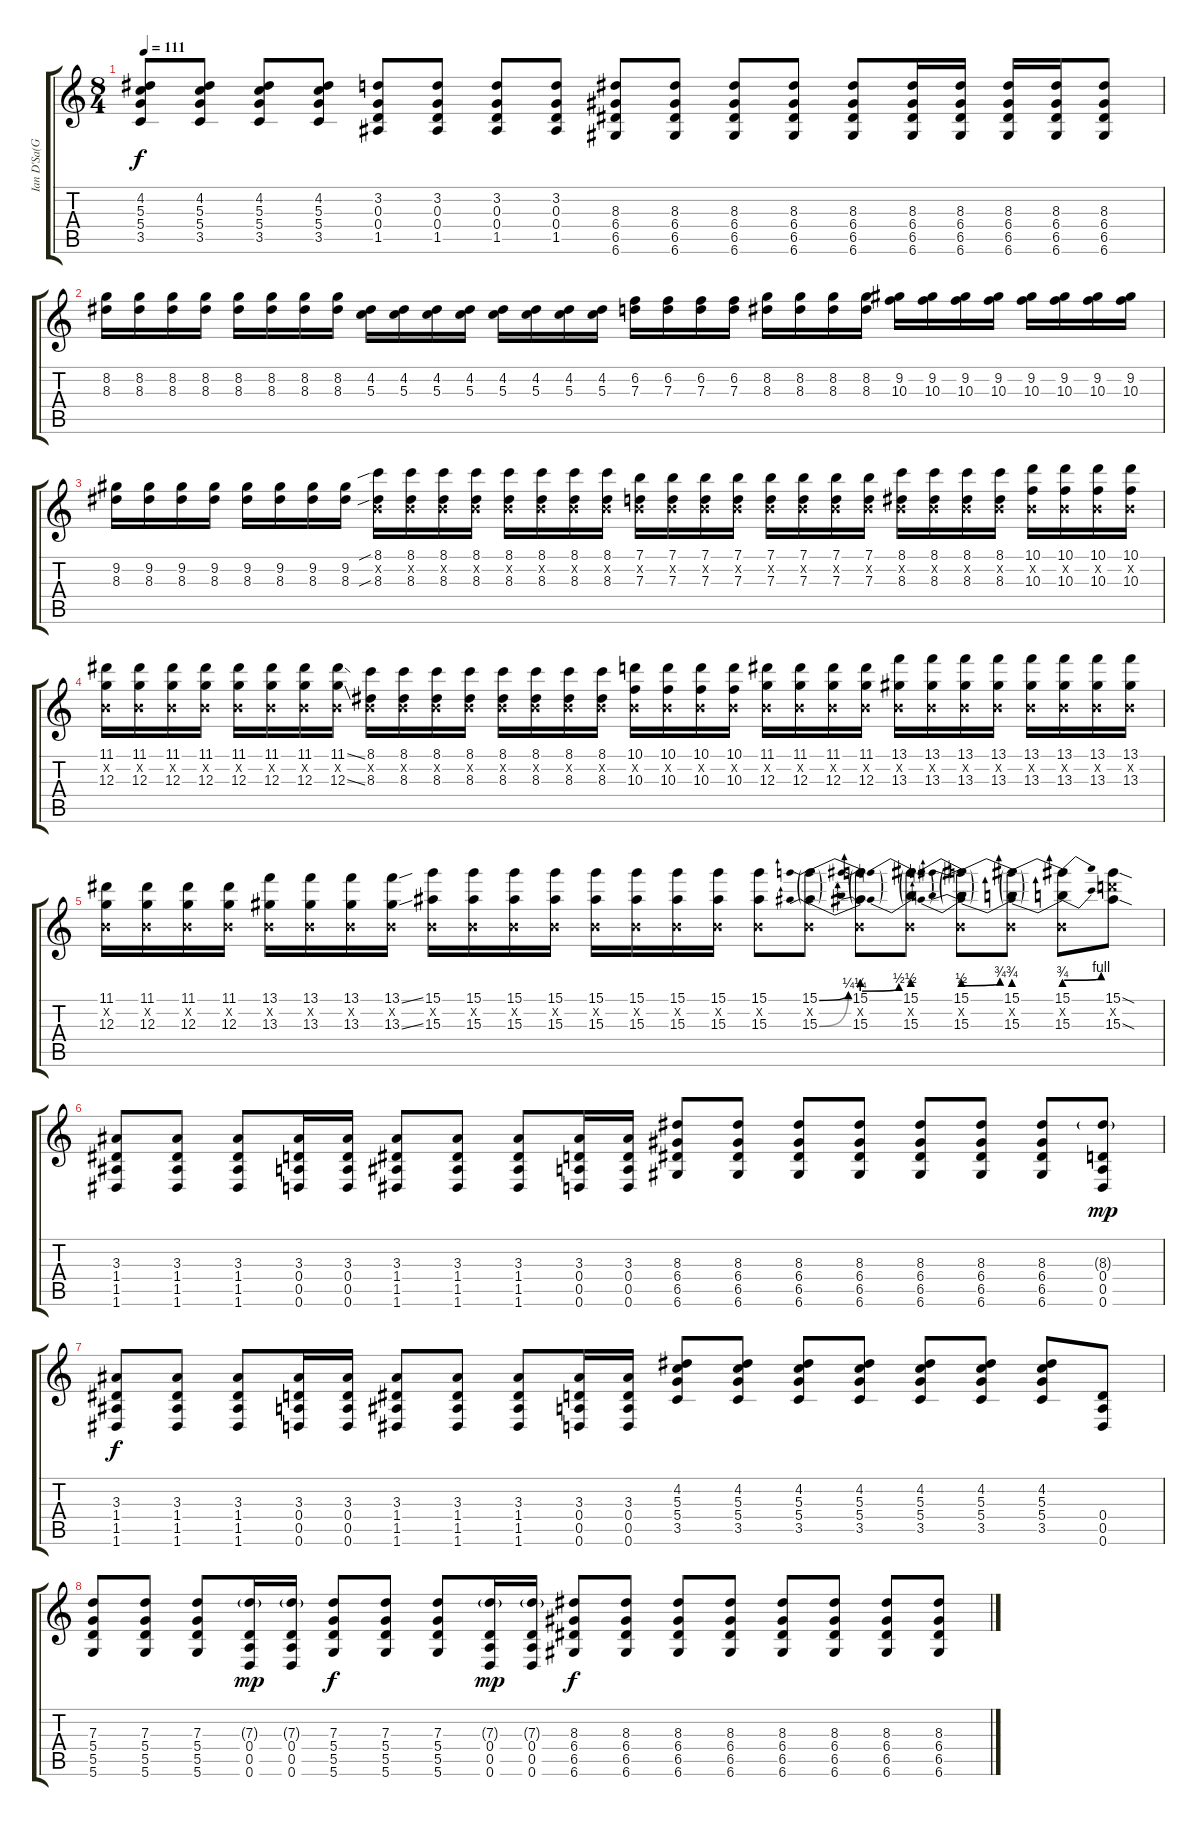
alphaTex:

\track ("Ian D'Sa(Guitar)" "Ian D'Sa(G") {instrument distortionguitar}
\staff {score tabs}
\tuning (E4 B3 G3 D3 A2 D2) {hide}
\ts (8 4)
\tempo 111
\clef g2
\ks c
(4.2 5.3 5.4 3.5).8{dy f} (4.2 5.3 5.4 3.5).8 (4.2 5.3 5.4 3.5).8 (4.2 5.3 5.4 3.5).8 (3.2 0.3 0.4 1.5).8 (3.2 0.3 0.4 1.5).8 (3.2 0.3 0.4 1.5).8 (3.2 0.3 0.4 1.5).8 (8.3 6.4 6.5 6.6).8 (8.3 6.4 6.5 6.6).8 (8.3 6.4 6.5 6.6).8 (8.3 6.4 6.5 6.6).8 (8.3 6.4 6.5 6.6).8 (8.3 6.4 6.5 6.6).16 (8.3 6.4 6.5 6.6).16 (8.3 6.4 6.5 6.6).16 (8.3 6.4 6.5 6.6).16 (8.3 6.4 6.5 6.6).8 |
(8.2 8.3).16 (8.2 8.3).16 (8.2 8.3).16 (8.2 8.3).16 (8.2 8.3).16 (8.2 8.3).16 (8.2 8.3).16 (8.2 8.3).16 (4.2 5.3).16 (4.2 5.3).16 (4.2 5.3).16 (4.2 5.3).16 (4.2 5.3).16 (4.2 5.3).16 (4.2 5.3).16 (4.2 5.3).16 (6.2 7.3).16 (6.2 7.3).16 (6.2 7.3).16 (6.2 7.3).16 (8.2 8.3).16 (8.2 8.3).16 (8.2 8.3).16 (8.2 8.3).16 (9.2 10.3).16 (9.2 10.3).16 (9.2 10.3).16 (9.2 10.3).16 (9.2 10.3).16 (9.2 10.3).16 (9.2 10.3).16 (9.2 10.3).16 |
(9.2 8.3).16 (9.2 8.3).16 (9.2 8.3).16 (9.2 8.3).16 (9.2 8.3).16 (9.2 8.3).16 (9.2 8.3).16 (9.2 8.3).16 (8.1{sib} 0.2{x} 8.3{sib}).16 (8.1 0.2{x} 8.3).16 (8.1 0.2{x} 8.3).16 (8.1 0.2{x} 8.3).16 (8.1 0.2{x} 8.3).16 (8.1 0.2{x} 8.3).16 (8.1 0.2{x} 8.3).16 (8.1 0.2{x} 8.3).16 (7.1 0.2{x} 7.3).16 (7.1 0.2{x} 7.3).16 (7.1 0.2{x} 7.3).16 (7.1 0.2{x} 7.3).16 (7.1 0.2{x} 7.3).16 (7.1 0.2{x} 7.3).16 (7.1 0.2{x} 7.3).16 (7.1 0.2{x} 7.3).16 (8.1 0.2{x} 8.3).16 (8.1 0.2{x} 8.3).16 (8.1 0.2{x} 8.3).16 (8.1 0.2{x} 8.3).16 (10.1 0.2{x} 10.3).16 (10.1 0.2{x} 10.3).16 (10.1 0.2{x} 10.3).16 (10.1 0.2{x} 10.3).16 |
(11.1 0.2{x} 12.3).16 (11.1 0.2{x} 12.3).16 (11.1 0.2{x} 12.3).16 (11.1 0.2{x} 12.3).16 (11.1 0.2{x} 12.3).16 (11.1 0.2{x} 12.3).16 (11.1 0.2{x} 12.3).16 (11.1{ss} 0.2{x} 12.3{ss}).16 (8.1 0.2{x} 8.3).16 (8.1 0.2{x} 8.3).16 (8.1 0.2{x} 8.3).16 (8.1 0.2{x} 8.3).16 (8.1 0.2{x} 8.3).16 (8.1 0.2{x} 8.3).16 (8.1 0.2{x} 8.3).16 (8.1 0.2{x} 8.3).16 (10.1 0.2{x} 10.3).16 (10.1 0.2{x} 10.3).16 (10.1 0.2{x} 10.3).16 (10.1 0.2{x} 10.3).16 (11.1 0.2{x} 12.3).16 (11.1 0.2{x} 12.3).16 (11.1 0.2{x} 12.3).16 (11.1 0.2{x} 12.3).16 (13.1 0.2{x} 13.3).16 (13.1 0.2{x} 13.3).16 (13.1 0.2{x} 13.3).16 (13.1 0.2{x} 13.3).16 (13.1 0.2{x} 13.3).16 (13.1 0.2{x} 13.3).16 (13.1 0.2{x} 13.3).16 (13.1 0.2{x} 13.3).16 |
(11.1 0.2{x} 12.3).16 (11.1 0.2{x} 12.3).16 (11.1 0.2{x} 12.3).16 (11.1 0.2{x} 12.3).16 (13.1 0.2{x} 13.3).16 (13.1 0.2{x} 13.3).16 (13.1 0.2{x} 13.3).16 (13.1{ss} 0.2{x} 13.3{ss}).16 (15.1 0.2{x} 15.3).16 (15.1 0.2{x} 15.3).16 (15.1 0.2{x} 15.3).16 (15.1 0.2{x} 15.3).16 (15.1 0.2{x} 15.3).16 (15.1 0.2{x} 15.3).16 (15.1 0.2{x} 15.3).16 (15.1 0.2{x} 15.3).16 (15.1 0.2{x} 15.3).8 (15.1{be (bend 0 0 60 1)} 0.2{x} 15.3{be (bend 0 0 60 1)}).8 (15.1{be (prebendbend 0 1 60 2)} 0.2{x} 15.3{be (prebendbend 0 1 60 2)}).8 (15.1{be (prebend 0 2 60 2)} 0.2{x} 15.3{be (prebend 0 2 60 2)}).8 (15.1{be (prebendbend 0 2 60 3)} 0.2{x} 15.3{be (prebendbend 0 2 60 3)}).8 (15.1{be (prebend 0 3 60 3)} 0.2{x} 15.3{be (prebend 0 3 60 3)}).8 (15.1{be (prebendbend 0 3 60 4)} 0.2{x} 15.3{be (prebendbend 0 3 60 4)}).8 (15.1{sod} 15.2{x} 15.3{sod}).8 |
(3.3 1.4 1.5 1.6).8 (3.3 1.4 1.5 1.6).8 (3.3 1.4 1.5 1.6).8 (3.3 0.4 0.5 0.6).16 (3.3 0.4 0.5 0.6).16 (3.3 1.4 1.5 1.6).8 (3.3 1.4 1.5 1.6).8 (3.3 1.4 1.5 1.6).8 (3.3 0.4 0.5 0.6).16 (3.3 0.4 0.5 0.6).16 (8.3 6.4 6.5 6.6).8 (8.3 6.4 6.5 6.6).8 (8.3 6.4 6.5 6.6).8 (8.3 6.4 6.5 6.6).8 (8.3 6.4 6.5 6.6).8 (8.3 6.4 6.5 6.6).8 (8.3 6.4 6.5 6.6).8 (8.3{g} 0.4 0.5 0.6).8{dy mp} |
(3.3 1.4 1.5 1.6).8{dy f} (3.3 1.4 1.5 1.6).8 (3.3 1.4 1.5 1.6).8 (3.3 0.4 0.5 0.6).16 (3.3 0.4 0.5 0.6).16 (3.3 1.4 1.5 1.6).8 (3.3 1.4 1.5 1.6).8 (3.3 1.4 1.5 1.6).8 (3.3 0.4 0.5 0.6).16 (3.3 0.4 0.5 0.6).16 (4.2 5.3 5.4 3.5).8 (4.2 5.3 5.4 3.5).8 (4.2 5.3 5.4 3.5).8 (4.2 5.3 5.4 3.5).8 (4.2 5.3 5.4 3.5).8 (4.2 5.3 5.4 3.5).8 (4.2 5.3 5.4 3.5).8 (0.4 0.5 0.6).8 |
(7.3 5.4 5.5 5.6).8 (7.3 5.4 5.5 5.6).8 (7.3 5.4 5.5 5.6).8 (7.3{g} 0.4 0.5 0.6).16{dy mp} (7.3{g} 0.4 0.5 0.6).16 (7.3 5.4 5.5 5.6).8{dy f} (7.3 5.4 5.5 5.6).8 (7.3 5.4 5.5 5.6).8 (7.3{g} 0.4 0.5 0.6).16{dy mp} (7.3{g} 0.4 0.5 0.6).16 (8.3 6.4 6.5 6.6).8{dy f} (8.3 6.4 6.5 6.6).8 (8.3 6.4 6.5 6.6).8 (8.3 6.4 6.5 6.6).8 (8.3 6.4 6.5 6.6).8 (8.3 6.4 6.5 6.6).8 (8.3 6.4 6.5 6.6).8 (8.3 6.4 6.5 6.6).8
